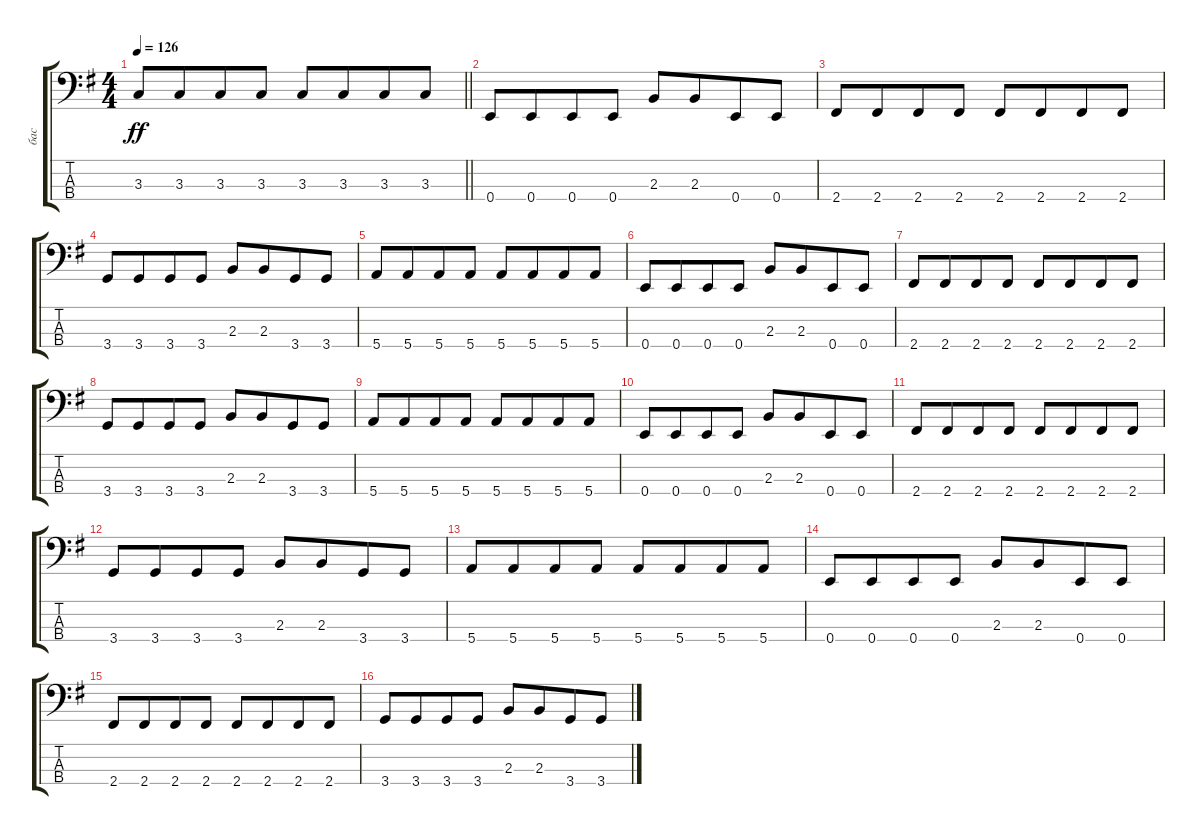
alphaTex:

\track ("бас" "бас") {instrument electricbasspick}
\staff {score tabs}
\tuning (G2 D2 A1 E1) {hide}
\ts (4 4)
\tempo 126
\clef f4
\barLineRight lightlight
\ks eminor
3.3.8{dy ff} 3.3.8{beam merge} 3.3.8 3.3.8 3.3.8 3.3.8{beam merge} 3.3.8 3.3.8 |
\section ("" "")
0.4.8 0.4.8{beam merge} 0.4.8 0.4.8 2.3.8 2.3.8{beam merge} 0.4.8 0.4.8 |
2.4.8 2.4.8{beam merge} 2.4.8 2.4.8 2.4.8 2.4.8{beam merge} 2.4.8 2.4.8 |
3.4.8 3.4.8{beam merge} 3.4.8 3.4.8 2.3.8 2.3.8{beam merge} 3.4.8 3.4.8 |
5.4.8 5.4.8{beam merge} 5.4.8 5.4.8 5.4.8 5.4.8{beam merge} 5.4.8 5.4.8 |
0.4.8 0.4.8{beam merge} 0.4.8 0.4.8 2.3.8 2.3.8{beam merge} 0.4.8 0.4.8 |
2.4.8 2.4.8{beam merge} 2.4.8 2.4.8 2.4.8 2.4.8{beam merge} 2.4.8 2.4.8 |
3.4.8 3.4.8{beam merge} 3.4.8 3.4.8 2.3.8 2.3.8{beam merge} 3.4.8 3.4.8 |
5.4.8 5.4.8{beam merge} 5.4.8 5.4.8 5.4.8 5.4.8{beam merge} 5.4.8 5.4.8 |
0.4.8 0.4.8{beam merge} 0.4.8 0.4.8 2.3.8 2.3.8{beam merge} 0.4.8 0.4.8 |
2.4.8 2.4.8{beam merge} 2.4.8 2.4.8 2.4.8 2.4.8{beam merge} 2.4.8 2.4.8 |
3.4.8 3.4.8{beam merge} 3.4.8 3.4.8 2.3.8 2.3.8{beam merge} 3.4.8 3.4.8 |
5.4.8 5.4.8{beam merge} 5.4.8 5.4.8 5.4.8 5.4.8{beam merge} 5.4.8 5.4.8 |
0.4.8 0.4.8{beam merge} 0.4.8 0.4.8 2.3.8 2.3.8{beam merge} 0.4.8 0.4.8 |
2.4.8 2.4.8{beam merge} 2.4.8 2.4.8 2.4.8 2.4.8{beam merge} 2.4.8 2.4.8 |
3.4.8 3.4.8{beam merge} 3.4.8 3.4.8 2.3.8 2.3.8{beam merge} 3.4.8 3.4.8
